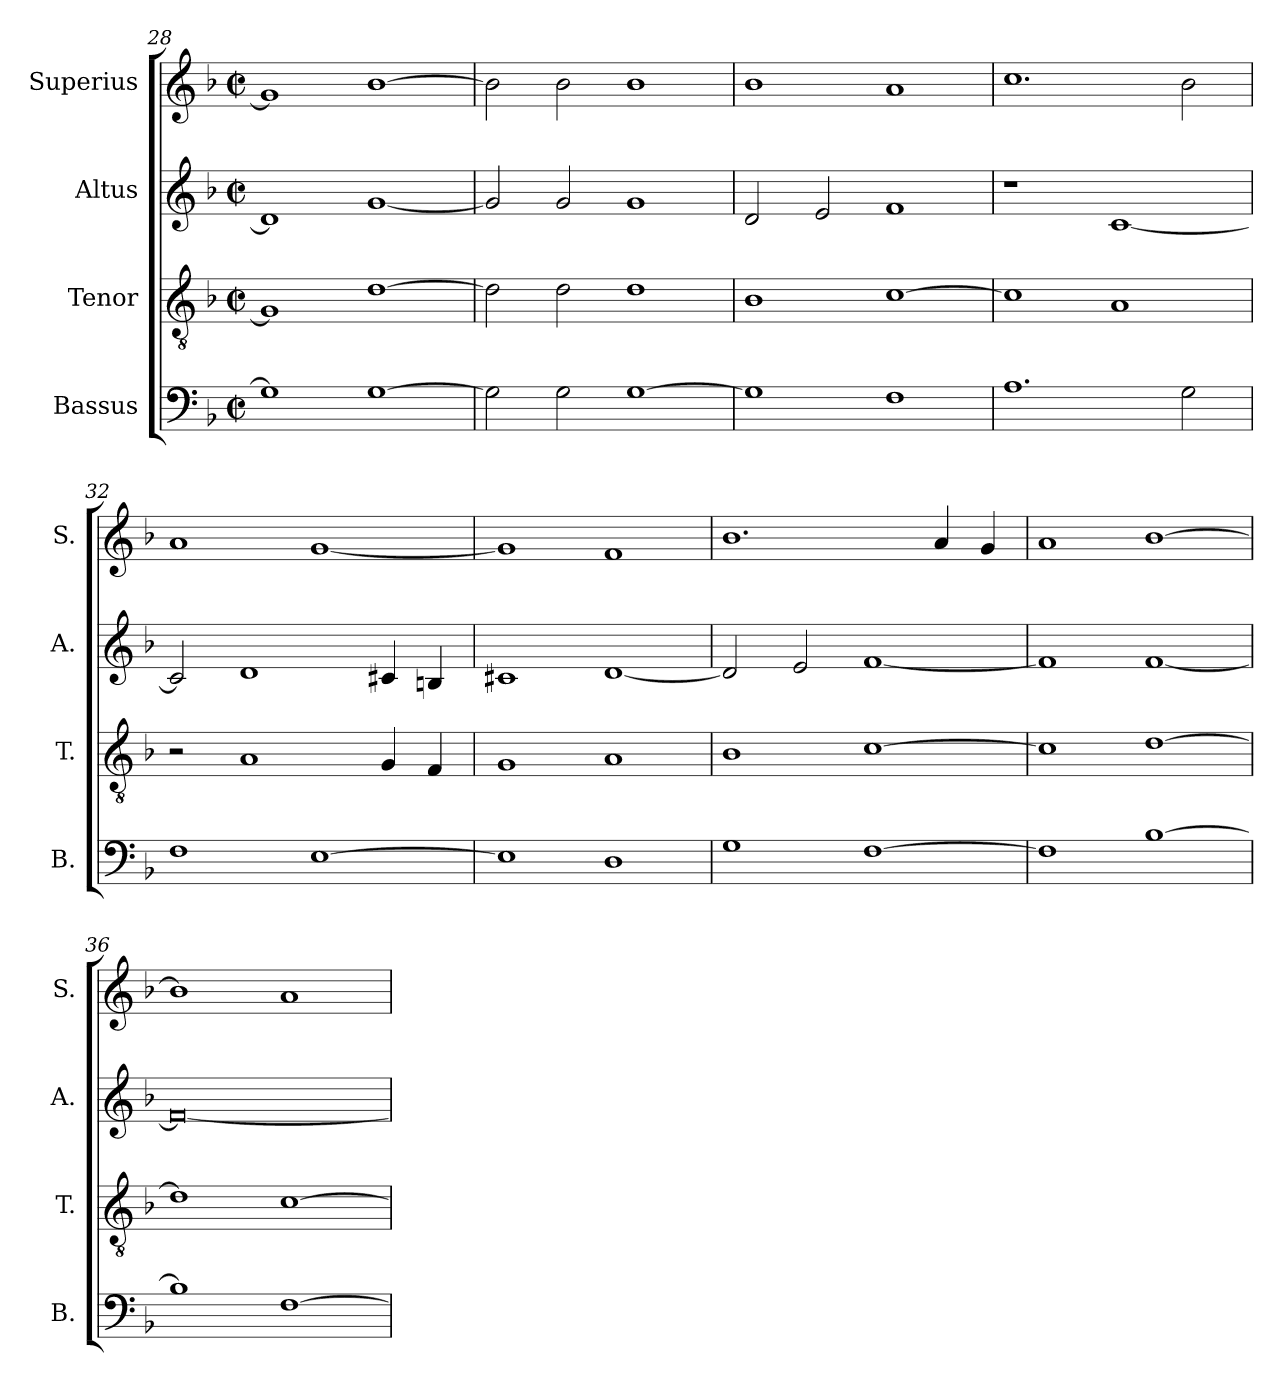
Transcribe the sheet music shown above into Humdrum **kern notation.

**kern	**kern	**kern	**kern
*part4	*part3	*part2	*part1
*staff4	*staff3	*staff2	*staff1
*I"Bassus	*I"Tenor	*I"Altus	*I"Superius
*I'B.	*I'T.	*I'A.	*I'S.
*clefF4	*clefGv2	*clefG2	*clefG2
*	*ITrd7c12	*	*
*k[b-]	*k[b-]	*k[b-]	*k[b-]
*F:	*F:	*F:	*F:
*M2/2	*M2/2	*M2/2	*M2/2
*met(c|)	*met(c|)	*met(c|)	*met(c|)
=28	=28	=28	=28
1Gi]	1GGi]	1di]	1gi]
[>1Gi	[>1Di	[<1gi	[>1b-i
=29	=29	=29	=29
2Gi\]	2Di\]	2gi/]	2b-i\]
2Gi\	2Di\	2gi/	2b-i\
[>1Gi	1Di	1gi	1b-i
=30	=30	=30	=30
1Gi]	1BB-i	2di/	1b-i
.	.	2ei/	.
1Fi	[>1Ci	1fi	1ai
=31	=31	=31	=31
1.Ai	1Ci]	1r	1.cci
.	1AAi	[<1ci	.
2Gi\	.	.	2b-i\
!!LO:PB:g=z
=32	=32	=32	=32
1Fi	2r	2ci/]	1ai
.	1AAi	1di	.
[>1Ei	.	.	[<1gi
.	4GGi/	4c#Xi/	.
.	4FFi/	4Bni/	.
=33	=33	=33	=33
1Ei]	1GGi	1c#Xi	1gi]
1Di	1AAi	[<1di	1fi
=34	=34	=34	=34
1Gi	1BB-i	2di/]	1.b-i
.	.	2ei/	.
[>1Fi	[>1Ci	[<1fi	.
.	.	.	4ai/
.	.	.	4gi/
=35	=35	=35	=35
1Fi]	1Ci]	1fi]	1ai
[>1B-i	[>1Di	[<1fi	[>1b-i
!!LO:LB:g=z
=36	=36	=36	=36
1B-i]	1Di]	0fi_<	1b-i]
[>1Fi	[>1Ci	.	1ai
=	=	=	=
*-	*-	*-	*-
